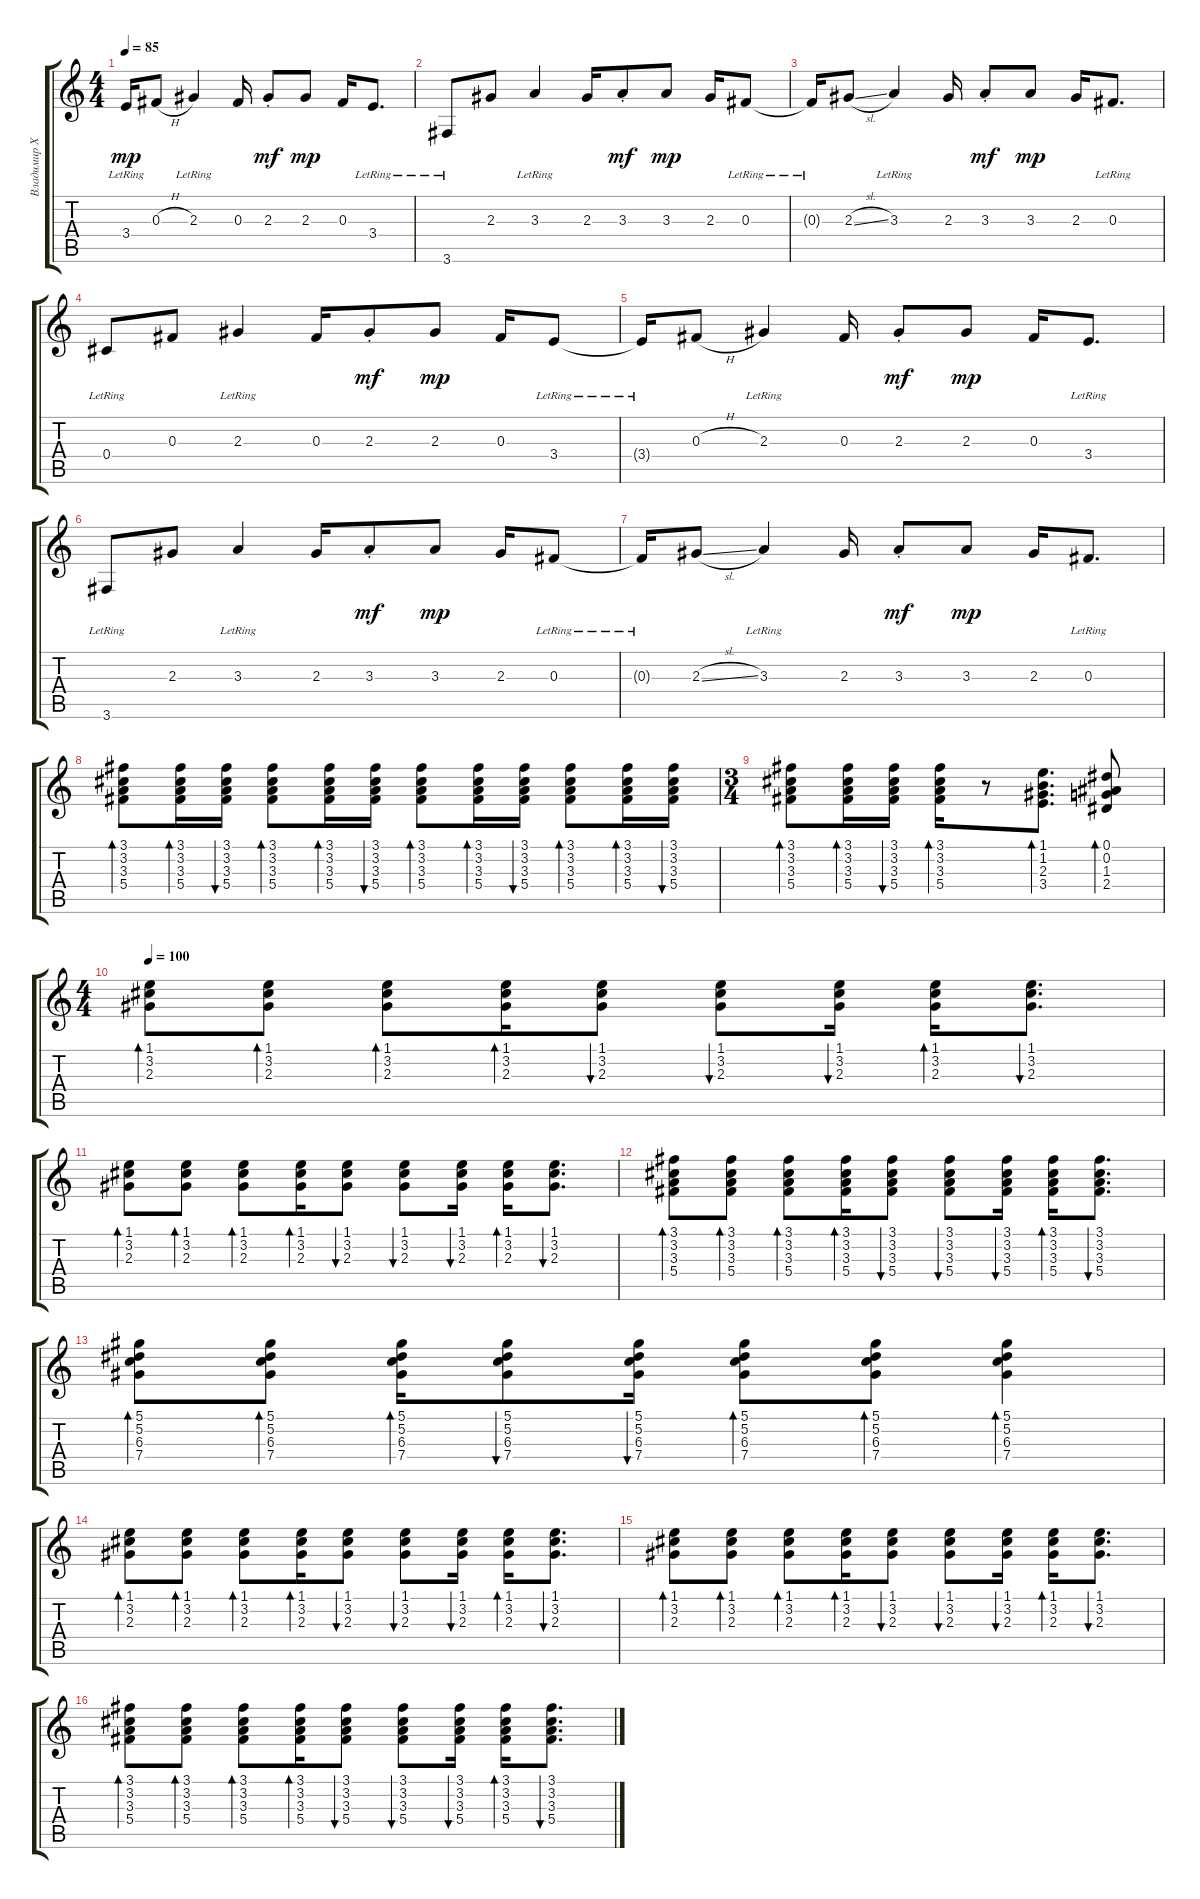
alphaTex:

\track ("Владимир Холстинин" "Владимир Х") {instrument distortionguitar}
\staff {score tabs}
\tuning (Eb4 Bb3 Gb3 Db3 Ab2 Eb2) {hide}
\ts (4 4)
\tempo 85
\clef g2
\ks c
3.4{lr t}.16{dy mp} 0.3{h}.8 2.3{lr}.4 0.3.16 2.3{st}.8{dy mf} 2.3.8{dy mp} 0.3.16 3.4{lr}.8{d} |
3.6{lr}.8 2.3.8 3.3{lr}.4 2.3.16 3.3{st}.8{dy mf} 3.3.8{dy mp} 2.3.16 0.3{lr}.8 |
0.3{lr t}.16 2.3{sl}.8 3.3{lr}.4 2.3.16 3.3{st}.8{dy mf} 3.3.8{dy mp} 2.3.16 0.3{lr}.8{d} |
0.4{lr}.8 0.3.8 2.3{lr}.4 0.3.16 2.3{st}.8{dy mf} 2.3.8{dy mp} 0.3.16 3.4{lr}.8 |
3.4{lr t}.16 0.3{h}.8 2.3{lr}.4 0.3.16 2.3{st}.8{dy mf} 2.3.8{dy mp} 0.3.16 3.4{lr}.8{d} |
3.6{lr}.8 2.3.8 3.3{lr}.4 2.3.16 3.3{st}.8{dy mf} 3.3.8{dy mp} 2.3.16 0.3{lr}.8 |
0.3{lr t}.16 2.3{sl}.8 3.3{lr}.4 2.3.16 3.3{st}.8{dy mf} 3.3.8{dy mp} 2.3.16 0.3{lr}.8{d} |
(3.1 3.2 3.3 5.4).8{bd 30} (3.1 3.2 3.3 5.4).16{bd 30} (3.1 3.2 3.3 5.4).16{bu 30} (3.1 3.2 3.3 5.4).8{bd 30} (3.1 3.2 3.3 5.4).16{bd 30} (3.1 3.2 3.3 5.4).16{bu 30} (3.1 3.2 3.3 5.4).8{bd 30} (3.1 3.2 3.3 5.4).16{bd 30} (3.1 3.2 3.3 5.4).16{bu 30} (3.1 3.2 3.3 5.4).8{bd 30} (3.1 3.2 3.3 5.4).16{bd 30} (3.1 3.2 3.3 5.4).16{bu 30} |
\ts (3 4)
(3.1 3.2 3.3 5.4).8{bd 30} (3.1 3.2 3.3 5.4).16{bd 30} (3.1 3.2 3.3 5.4).16{bu 30} (3.1 3.2 3.3 5.4).16{bd 30} r.8 (1.1 1.2 2.3 3.4).8{d bd 30} (0.1 0.2 1.3 2.4).8{bd 30} |
\ts (4 4)
\tempo 100
(1.1 3.2 2.3).8{bd 30} (1.1 3.2 2.3).8{bd 30} (1.1 3.2 2.3).8{bd 30} (1.1 3.2 2.3).16{bd 30} (1.1 3.2 2.3).8{bu 30} (1.1 3.2 2.3).8{bu 30} (1.1 3.2 2.3).16{bu 30} (1.1 3.2 2.3).16{bd 30} (1.1 3.2 2.3).8{d bu 30} |
(1.1 3.2 2.3).8{bd 30} (1.1 3.2 2.3).8{bd 30} (1.1 3.2 2.3).8{bd 30} (1.1 3.2 2.3).16{bd 30} (1.1 3.2 2.3).8{bu 30} (1.1 3.2 2.3).8{bu 30} (1.1 3.2 2.3).16{bu 30} (1.1 3.2 2.3).16{bd 30} (1.1 3.2 2.3).8{d bu 30} |
(3.1 3.2 3.3 5.4).8{bd 30} (3.1 3.2 3.3 5.4).8{bd 30} (3.1 3.2 3.3 5.4).8{bd 30} (3.1 3.2 3.3 5.4).16{bd 30} (3.1 3.2 3.3 5.4).8{bu 30} (3.1 3.2 3.3 5.4).8{bu 30} (3.1 3.2 3.3 5.4).16{bu 30} (3.1 3.2 3.3 5.4).16{bd 30} (3.1 3.2 3.3 5.4).8{d bu 30} |
(5.1 5.2 6.3 7.4).8{bd 30} (5.1 5.2 6.3 7.4).8{bd 30} (5.1 5.2 6.3 7.4).16{bd 30} (5.1 5.2 6.3 7.4).8{bu 30} (5.1 5.2 6.3 7.4).16{bu 30} (5.1 5.2 6.3 7.4).8{bd 30} (5.1 5.2 6.3 7.4).8{bd 30} (5.1 5.2 6.3 7.4).4{bd 30} |
(1.1 3.2 2.3).8{bd 30} (1.1 3.2 2.3).8{bd 30} (1.1 3.2 2.3).8{bd 30} (1.1 3.2 2.3).16{bd 30} (1.1 3.2 2.3).8{bu 30} (1.1 3.2 2.3).8{bu 30} (1.1 3.2 2.3).16{bu 30} (1.1 3.2 2.3).16{bd 30} (1.1 3.2 2.3).8{d bu 30} |
(1.1 3.2 2.3).8{bd 30} (1.1 3.2 2.3).8{bd 30} (1.1 3.2 2.3).8{bd 30} (1.1 3.2 2.3).16{bd 30} (1.1 3.2 2.3).8{bu 30} (1.1 3.2 2.3).8{bu 30} (1.1 3.2 2.3).16{bu 30} (1.1 3.2 2.3).16{bd 30} (1.1 3.2 2.3).8{d bu 30} |
(3.1 3.2 3.3 5.4).8{bd 30} (3.1 3.2 3.3 5.4).8{bd 30} (3.1 3.2 3.3 5.4).8{bd 30} (3.1 3.2 3.3 5.4).16{bd 30} (3.1 3.2 3.3 5.4).8{bu 30} (3.1 3.2 3.3 5.4).8{bu 30} (3.1 3.2 3.3 5.4).16{bu 30} (3.1 3.2 3.3 5.4).16{bd 30} (3.1 3.2 3.3 5.4).8{d bu 30}
